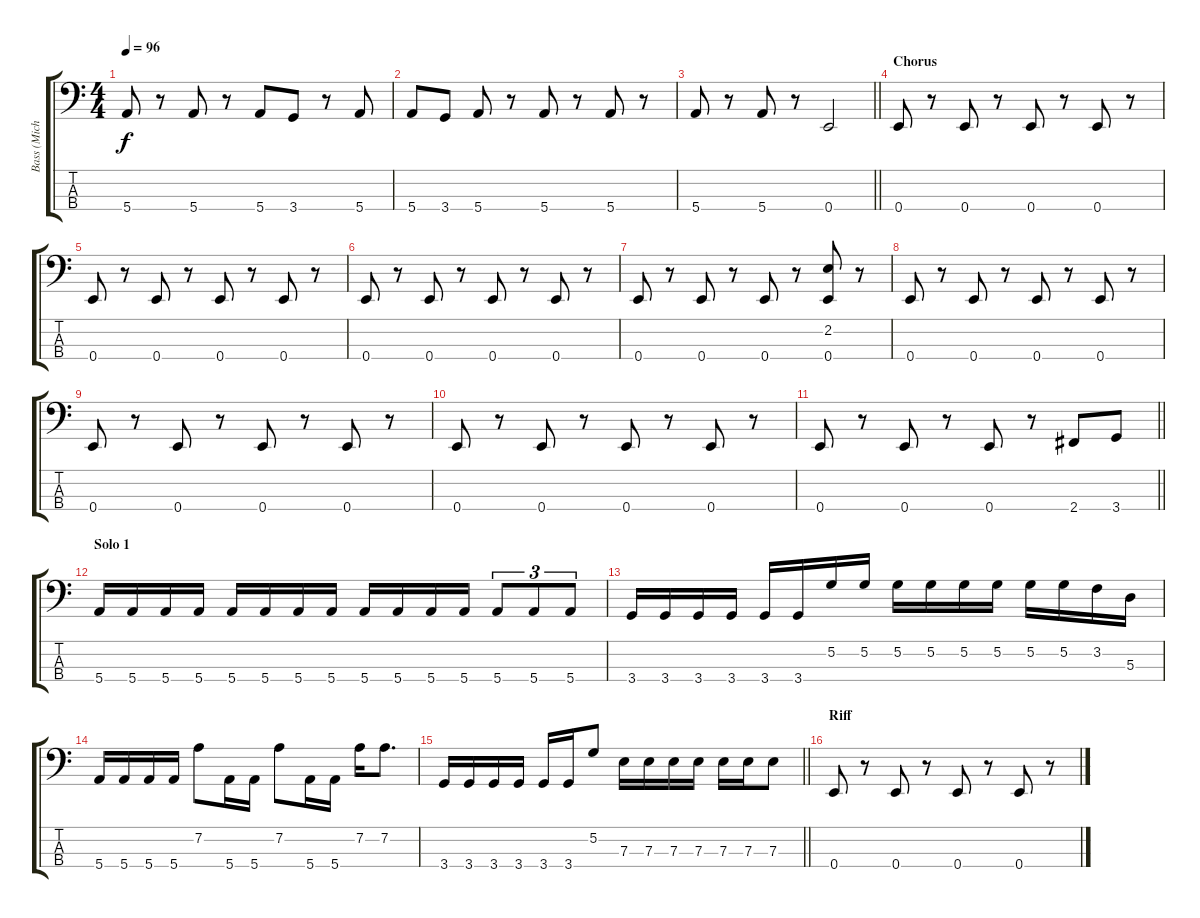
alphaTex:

\track ("Bass (Michael Anthony)" "Bass (Mich") {instrument electricbassfinger}
\staff {score tabs}
\tuning (G2 D2 A1 E1) {hide}
\ts (4 4)
\tempo 96
\clef f4
\ks c
5.4.8{dy f} r.8 5.4.8 r.8 5.4.8 3.4.8 r.8 5.4.8 |
5.4.8 3.4.8 5.4.8 r.8 5.4.8 r.8 5.4.8 r.8 |
\barLineRight lightlight
5.4.8 r.8 5.4.8 r.8 0.4.2 |
\section ("" "Chorus")
0.4.8 r.8 0.4.8 r.8 0.4.8 r.8 0.4.8 r.8 |
0.4.8 r.8 0.4.8 r.8 0.4.8 r.8 0.4.8 r.8 |
0.4.8 r.8 0.4.8 r.8 0.4.8 r.8 0.4.8 r.8 |
0.4.8 r.8 0.4.8 r.8 0.4.8 r.8 (2.2 0.4).8 r.8 |
0.4.8 r.8 0.4.8 r.8 0.4.8 r.8 0.4.8 r.8 |
0.4.8 r.8 0.4.8 r.8 0.4.8 r.8 0.4.8 r.8 |
0.4.8 r.8 0.4.8 r.8 0.4.8 r.8 0.4.8 r.8 |
\barLineRight lightlight
0.4.8 r.8 0.4.8 r.8 0.4.8 r.8 2.4.8 3.4.8 |
\section ("" "Solo 1")
5.4.16 5.4.16 5.4.16 5.4.16 5.4.16 5.4.16 5.4.16 5.4.16 5.4.16 5.4.16 5.4.16 5.4.16 5.4.8{tu (3 2)} 5.4.8{tu (3 2)} 5.4.8{tu (3 2)} |
3.4.16 3.4.16 3.4.16 3.4.16 3.4.16 3.4.16 5.2.16 5.2.16 5.2.16 5.2.16 5.2.16 5.2.16 5.2.16 5.2.16 3.2.16 5.3.16 |
5.4.16 5.4.16 5.4.16 5.4.16 7.2.8 5.4.16 5.4.16 7.2.8 5.4.16 5.4.16 7.2.16 7.2.8{d} |
\barLineRight lightlight
3.4.16 3.4.16 3.4.16 3.4.16 3.4.16 3.4.16 5.2.8 7.3.16 7.3.16 7.3.16 7.3.16 7.3.16 7.3.16 7.3.8 |
\section ("" "Riff")
0.4.8 r.8 0.4.8 r.8 0.4.8 r.8 0.4.8 r.8
